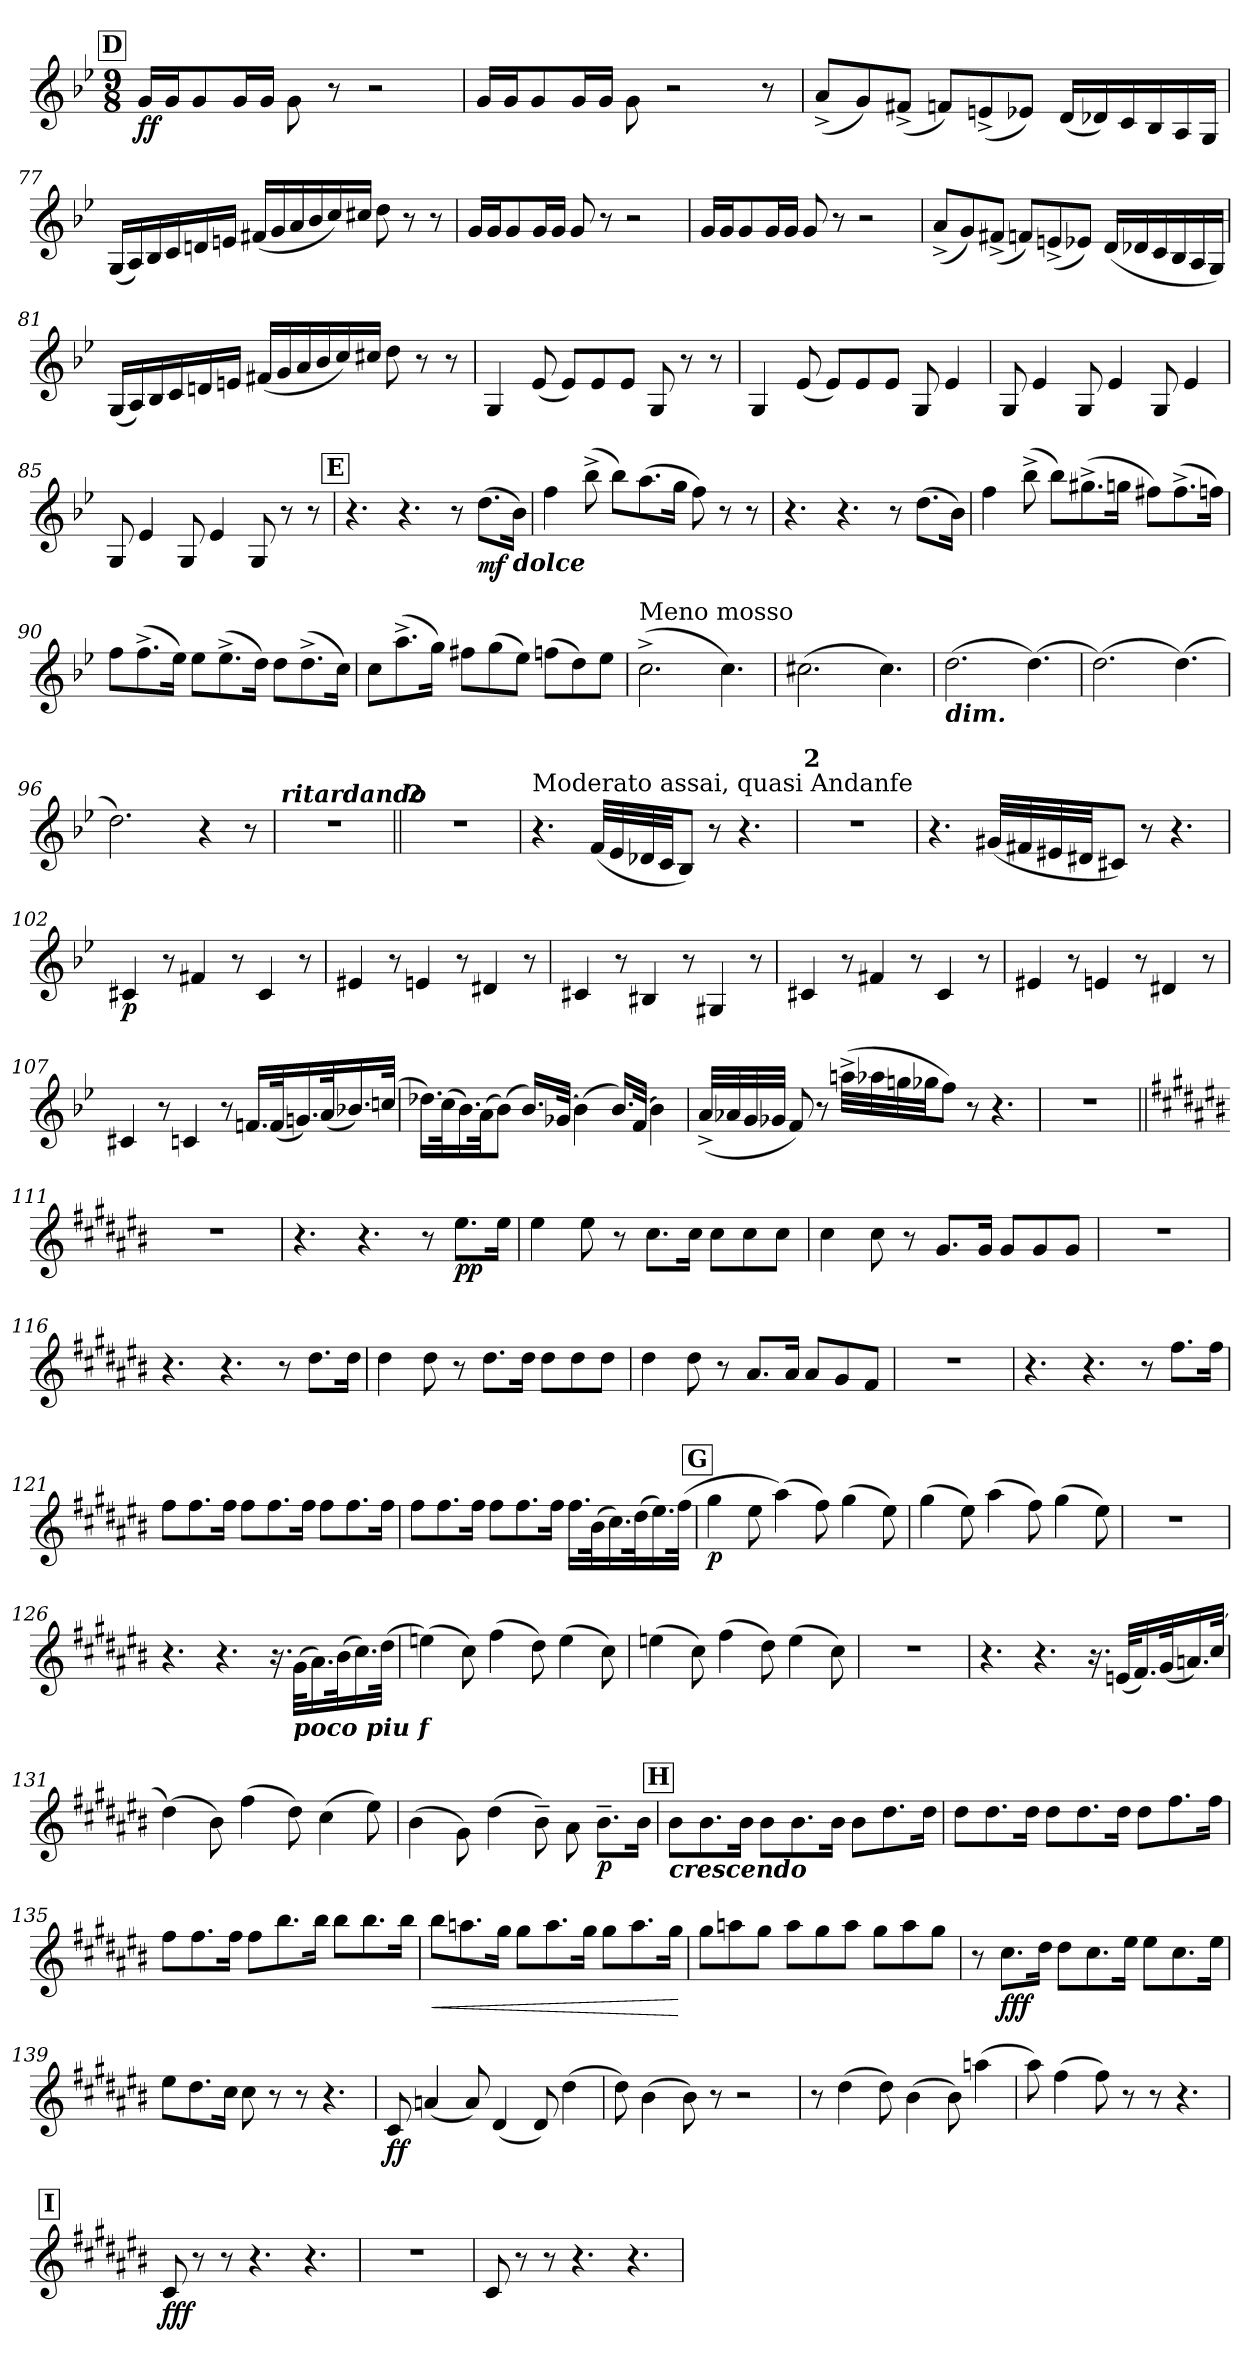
**kern	**dynam
*part1	*part1
*staff1	*staff1
*clefG2	*
*k[b-e-]	*
*M9/8	*
!!LO:REH:place=s1:a:B:fs=13:t=D
=74	=74
!	!LO:DY:b
16g/LL	ff
16g/J	.
8g/	.
16g/L	.
16g/JJ	.
8g\	.
8r	.
2r	.
!!LO:LB:g=z
=75	=75
16g/LL	.
16g/J	.
8g/	.
16g/L	.
16g/JJ	.
8g\	.
2r	.
8r	.
=76	=76
(8a^/L	.
8g/)	.
(8f#X^/J	.
8fn/L)	.
(8en^/	.
8e-X/J)	.
(16d/LL	.
16d-X/)	.
16c/	.
16B-/	.
16A/	.
16G/JJ	.
=77	=77
(16G/LL	.
16A/)	.
16B-/	.
16c/	.
16dn/	.
16en/JJ	.
(16f#X/LL	.
16g/	.
16a/	.
16b-/	.
16cc/)	.
16cc#X/JJ	.
8dd\	.
8r	.
8r	.
!!LO:LB:g=z
=78	=78
16g/LL	.
16g/J	.
8g/	.
16g/L	.
16g/JJ	.
8g/	.
8r	.
2r	.
=79	=79
16g/LL	.
16g/J	.
8g/	.
16g/L	.
16g/JJ	.
8g/	.
8r	.
2r	.
=80	=80
(8a^/L	.
8g/)	.
(8f#X^/J	.
8fn/L)	.
(8en^/	.
8e-X/J)	.
(16d/LL	.
16d-X/	.
16c/	.
16B-/	.
16A/	.
16G/JJ)	.
!!LO:LB:g=z
=81	=81
(16G/LL	.
16A/)	.
16B-/	.
16c/	.
16dn/	.
16en/JJ	.
(16f#X/LL	.
16g/	.
16a/	.
16b-/	.
16cc/)	.
16cc#X/JJ	.
8dd\	.
8r	.
8r	.
=82	=82
4G/	.
(8e-/	.
8e-/L)	.
8e-/	.
8e-/J	.
8G/	.
8r	.
8r	.
=83	=83
4G/	.
(8e-/	.
8e-/L)	.
8e-/	.
8e-/J	.
8G/	.
4e-/	.
=84	=84
8G/	.
4e-/	.
8G/	.
4e-/	.
8G/	.
4e-/	.
!!LO:LB:g=z
=85	=85
8G/	.
4e-/	.
8G/	.
4e-/	.
8G/	.
8r	.
8r	.
!!LO:REH:place=s1:a:B:fs=14:t=E
=86	=86
4.r	.
4.r	.
8r	.
!	!LO:DY:b
(8.dd\L	mf
!LO:TX:b:Bi:t=dolce	!
16b-\Jk)	.
=87	=87
4ff\	.
(8bb-^\	.
8bb-\L)	.
(8.aa\	.
16gg\Jk	.
8ff\)	.
8r	.
8r	.
=88	=88
4.r	.
4.r	.
8r	.
(8.dd\L	.
16b-\Jk)	.
=89	=89
4ff\	.
(8bb-^\	.
8bb-\L)	.
(8.gg#X^\	.
16ggn\Jk	.
8ff#X\L)	.
(8.ff#^\	.
16ffn\Jk)	.
!!LO:LB:g=z
=90	=90
8ff\L	.
(>8.ff^\	.
16ee-\Jk)	.
8ee-\L	.
(8.ee-^\	.
16dd\Jk)	.
8dd\L	.
(8.dd^\	.
16cc\Jk)	.
=91	=91
8cc\L	.
(>8.aa^\	.
16gg\Jk)	.
8ff#X\L	.
(8gg\	.
8ee-\J)	.
(8ffn\L	.
8dd\)	.
8ee-\J	.
=92	=92
!LO:TX:a:t=Meno mosso	!
(2.cc^\	.
4.cc\)	.
=93	=93
(2.cc#X\	.
4.cc#\)	.
=94	=94
!LO:TX:b:Bi:t=dim.	!
(2.dd\	.
(4.dd\)	.
=95	=95
(2.dd\)	.
(4.dd\)	.
=96	=96
2.dd\)	.
4r	.
8r	.
=97	=97
!LO:TX:a:Bi:t=ritardando	!
8%9r	.
!!LO:LB:g=z
=98||	=98||
!LO:TX:a:B:t=2	!
8%9r	.
=99	=99
!LO:TX:a:t=Moderato assai, quasi Andanfe	!
4.r	.
(32f/LLL	.
32e-/	.
32d-X/	.
32c/JJ	.
8B-/J)	.
8r	.
4.r	.
=100	=100
!LO:TX:a:B:t=2	!
8%9r	.
=101	=101
4.r	.
(32g#X/LLL	.
32f#X/	.
32e#X/	.
32d#X/JJ	.
8c#X/J)	.
8r	.
4.r	.
=102	=102
!	!LO:DY:b
4c#X/	p
8r	.
4f#X/	.
8r	.
4c#/	.
8r	.
=103	=103
4e#X/	.
8r	.
4en/	.
8r	.
4d#X/	.
8r	.
!!LO:LB:g=z
=104	=104
4c#X/	.
8r	.
4B#X/	.
8r	.
4G#X/	.
8r	.
=105	=105
4c#X/	.
8r	.
4f#X/	.
8r	.
4c#/	.
8r	.
=106	=106
4e#X/	.
8r	.
4en/	.
8r	.
4d#X/	.
8r	.
=107	=107
4c#X/	.
8r	.
4cn/	.
8r	.
16.fn/LL	.
(32f/K	.
16.gn/)	.
(32a/K	.
16.b-X/)	.
(32ccn/JJk	.
!!LO:PB:g=z
=108	=108
16.dd-X\LL)	.
(32cc\K	.
16.b-\)	.
(32a\JK	.
(8b-\J)	.
16.b-/LL)	.
(32g-X/JJk	.
(4b-\)	.
16.b-/LL)	.
(32f/JJk	.
4b-\)	.
=109	=109
(32a^/LLL	.
32a-X/	.
32g/	.
32g-X/JJJ	.
8f/)	.
8r	.
(32aan^\LLL	.
32aa-X\	.
32ggn\	.
32gg-X\JJ	.
8ff\J)	.
8r	.
4.r	.
=110	=110
8%9r	.
=111||	=111||
*k[f#c#g#d#a#e#b#]	*
8%9r	.
!!LO:LB:g=z
=112	=112
4.r	.
4.r	.
8r	.
!	!LO:DY:b
8.ee#\L	pp
16ee#\Jk	.
=113	=113
4ee#\	.
8ee#\	.
8r	.
8.cc#\L	.
16cc#\Jk	.
8cc#\L	.
8cc#\	.
8cc#\J	.
=114	=114
4cc#\	.
8cc#\	.
8r	.
8.g#/L	.
16g#/Jk	.
8g#/L	.
8g#/	.
8g#/J	.
=115	=115
8%9r	.
=116	=116
4.r	.
4.r	.
8r	.
8.dd#\L	.
16dd#\Jk	.
=117	=117
4dd#\	.
8dd#\	.
8r	.
8.dd#\L	.
16dd#\Jk	.
8dd#\L	.
8dd#\	.
8dd#\J	.
!!LO:LB:g=z
=118	=118
4dd#\	.
8dd#\	.
8r	.
8.a#/L	.
16a#/Jk	.
8a#/L	.
8g#/	.
8f#/J	.
=119	=119
8%9r	.
=120	=120
4.r	.
4.r	.
8r	.
8.ff#\L	.
16ff#\Jk	.
=121	=121
8ff#\L	.
8.ff#\	.
16ff#\Jk	.
8ff#\L	.
8.ff#\	.
16ff#\Jk	.
8ff#\L	.
8.ff#\	.
16ff#\Jk	.
=122	=122
8ff#\L	.
8.ff#\	.
16ff#\Jk	.
8ff#\L	.
8.ff#\	.
16ff#\Jk	.
16.ff#\LL	.
(32b#\K	.
16.cc#\)	.
(32dd#\K	.
16.ee#\)	.
(32ff#\JJk	.
!!LO:LB:g=z
!!LO:REH:place=s1:a:B:fs=13:t=G
=123	=123
!	!LO:DY:b
4gg#\	p
8ee#\	.
(4aa#\)	.
8ff#\)	.
(4gg#\	.
8ee#\)	.
=124	=124
(4gg#\	.
8ee#\)	.
(4aa#\	.
8ff#\)	.
(4gg#\	.
8ee#\)	.
=125	=125
8%9r	.
=126	=126
4.r	.
4.r	.
16.r	.
!LO:TX:b:Bi:t=poco piu f	!
(32g#\KLL	.
16.a#\)	.
(32b#\K	.
16.cc#\)	.
(32dd#\JJk	.
=127	=127
(4een\)	.
8cc#\)	.
(4ff#\	.
8dd#\)	.
(4ee\	.
8cc#\)	.
=128	=128
(4een\	.
8cc#\)	.
(4ff#\	.
8dd#\)	.
(4ee\	.
8cc#\)	.
=129	=129
8%9r	.
!!LO:LB:g=z
=130	=130
4.r	.
4.r	.
16.r	.
(32en/KLL	.
16.f#/)	.
(32g#/K	.
16.an/)	.
(32cc#/JJk	.
=131	=131
(4dd#\)	.
8b#\)	.
(4ff#\	.
8dd#\)	.
(4cc#\	.
8ee#\)	.
=132	=132
(>4b#\	.
8g#\)	.
(4dd#\	.
8b#~\)	.
8a#\	.
!	!LO:DY:b
8.b#~\L	p
16b#\Jk	.
!!LO:REH:place=s1:a:B:fs=13:t=H
=133	=133
!LO:TX:b:Bi:t=crescendo	!
8b#\L	.
8.b#\	.
16b#\Jk	.
8b#\L	.
8.b#\	.
16b#\Jk	.
8b#\L	.
8.dd#\	.
16dd#\Jk	.
!!LO:LB:g=z
=134	=134
8dd#\L	.
8.dd#\	.
16dd#\Jk	.
8dd#\L	.
8.dd#\	.
16dd#\Jk	.
8dd#\L	.
8.ff#\	.
16ff#\Jk	.
=135	=135
8ff#\L	.
8.ff#\	.
16ff#\Jk	.
8ff#\L	.
8.bb#\	.
16bb#\Jk	.
8bb#\L	.
8.bb#\	.
16bb#\Jk	.
=136	=136
!	!LO:HP:b
8bb#\L	<
8.aan\	.
16gg#\Jk	.
8gg#\L	.
8.aa\	.
16gg#\Jk	.
8gg#\L	.
8.aa\	.
16gg#\Jk	.
.	[
=137	=137
8gg#\L	.
8aan\	.
8gg#\J	.
8aa\L	.
8gg#\	.
8aa\J	.
8gg#\L	.
8aa\	.
8gg#\J	.
!!LO:LB:g=z
=138	=138
8r	.
!	!LO:DY:b
8.cc#\L	fff
16dd#\Jk	.
8dd#\L	.
8.cc#\	.
16ee#\Jk	.
8ee#\L	.
8.cc#\	.
16ee#\Jk	.
=139	=139
8ee#\L	.
8.dd#\	.
16cc#\Jk	.
8cc#\	.
8r	.
8r	.
4.r	.
=140	=140
!	!LO:DY:b
8c#/	ff
(4an/	.
8a/)	.
(4d#/	.
8d#/)	.
(4dd#\	.
=141	=141
8dd#\)	.
(4b#\	.
8b#\)	.
8r	.
2r	.
=142	=142
8r	.
(4dd#\	.
8dd#\)	.
(4b#\	.
8b#\)	.
(4aan\	.
!!LO:LB:g=z
=143	=143
8aa#\)	.
(4ff#\	.
8ff#\)	.
8r	.
8r	.
4.r	.
!!LO:REH:place=s1:a:B:fs=13:t=I
=144	=144
!	!LO:DY:b
8c#/	fff
8r	.
8r	.
4.r	.
4.r	.
=145	=145
8%9r	.
=146	=146
8c#/	.
8r	.
8r	.
4.r	.
4.r	.
=	=
*-	*-
